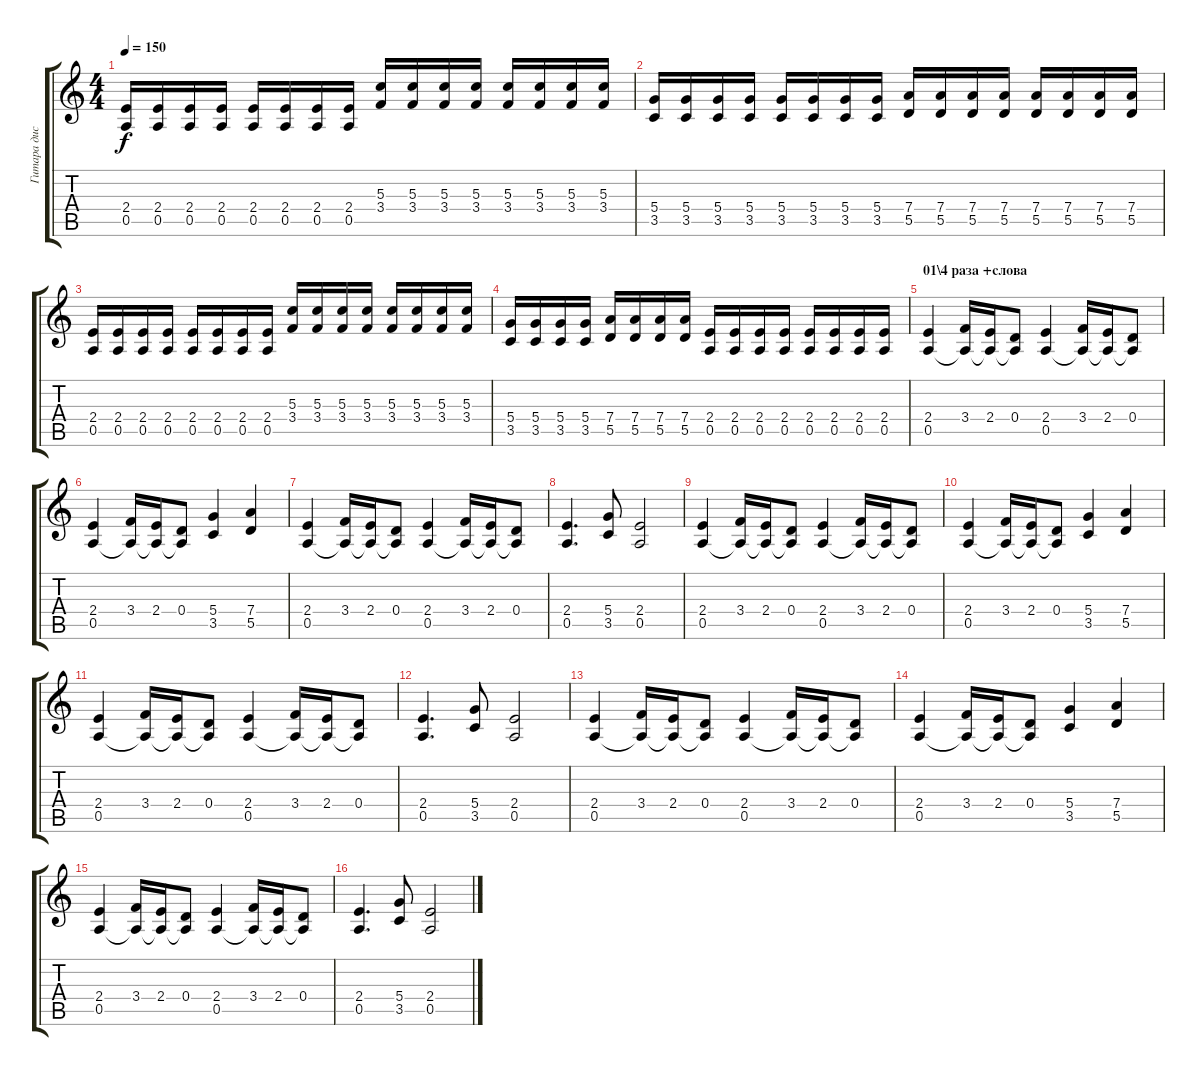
\track ("Гитара дист 1" "Гитара дис") {instrument distortionguitar}
\staff {score tabs}
\tuning (E4 B3 G3 D3 A2 E2) {hide}
\ts (4 4)
\tempo 150
\clef g2
\ks c
(2.4 0.5).16{dy f} (2.4 0.5).16 (2.4 0.5).16 (2.4 0.5).16 (2.4 0.5).16 (2.4 0.5).16 (2.4 0.5).16 (2.4 0.5).16 (5.3 3.4).16 (5.3 3.4).16 (5.3 3.4).16 (5.3 3.4).16 (5.3 3.4).16 (5.3 3.4).16 (5.3 3.4).16 (5.3 3.4).16 |
(5.4 3.5).16 (5.4 3.5).16 (5.4 3.5).16 (5.4 3.5).16 (5.4 3.5).16 (5.4 3.5).16 (5.4 3.5).16 (5.4 3.5).16 (7.4 5.5).16 (7.4 5.5).16 (7.4 5.5).16 (7.4 5.5).16 (7.4 5.5).16 (7.4 5.5).16 (7.4 5.5).16 (7.4 5.5).16 |
(2.4 0.5).16 (2.4 0.5).16 (2.4 0.5).16 (2.4 0.5).16 (2.4 0.5).16 (2.4 0.5).16 (2.4 0.5).16 (2.4 0.5).16 (5.3 3.4).16 (5.3 3.4).16 (5.3 3.4).16 (5.3 3.4).16 (5.3 3.4).16 (5.3 3.4).16 (5.3 3.4).16 (5.3 3.4).16 |
(5.4 3.5).16 (5.4 3.5).16 (5.4 3.5).16 (5.4 3.5).16 (7.4 5.5).16 (7.4 5.5).16 (7.4 5.5).16 (7.4 5.5).16 (2.4 0.5).16 (2.4 0.5).16 (2.4 0.5).16 (2.4 0.5).16 (2.4 0.5).16 (2.4 0.5).16 (2.4 0.5).16 (2.4 0.5).16 |
\section ("" "01\\4 раза +слова")
(2.4 0.5).4 (3.4 0.5{t}).16 (2.4 0.5{t}).16 (0.4 0.5{t}).8 (2.4 0.5).4 (3.4 0.5{t}).16 (2.4 0.5{t}).16 (0.4 0.5{t}).8 |
(2.4 0.5).4 (3.4 0.5{t}).16 (2.4 0.5{t}).16 (0.4 0.5{t}).8 (5.4 3.5).4 (7.4 5.5).4 |
(2.4 0.5).4 (3.4 0.5{t}).16 (2.4 0.5{t}).16 (0.4 0.5{t}).8 (2.4 0.5).4 (3.4 0.5{t}).16 (2.4 0.5{t}).16 (0.4 0.5{t}).8 |
(2.4 0.5).4{d} (5.4 3.5).8 (2.4 0.5).2 |
(2.4 0.5).4 (3.4 0.5{t}).16 (2.4 0.5{t}).16 (0.4 0.5{t}).8 (2.4 0.5).4 (3.4 0.5{t}).16 (2.4 0.5{t}).16 (0.4 0.5{t}).8 |
(2.4 0.5).4 (3.4 0.5{t}).16 (2.4 0.5{t}).16 (0.4 0.5{t}).8 (5.4 3.5).4 (7.4 5.5).4 |
(2.4 0.5).4 (3.4 0.5{t}).16 (2.4 0.5{t}).16 (0.4 0.5{t}).8 (2.4 0.5).4 (3.4 0.5{t}).16 (2.4 0.5{t}).16 (0.4 0.5{t}).8 |
(2.4 0.5).4{d} (5.4 3.5).8 (2.4 0.5).2 |
(2.4 0.5).4 (3.4 0.5{t}).16 (2.4 0.5{t}).16 (0.4 0.5{t}).8 (2.4 0.5).4 (3.4 0.5{t}).16 (2.4 0.5{t}).16 (0.4 0.5{t}).8 |
(2.4 0.5).4 (3.4 0.5{t}).16 (2.4 0.5{t}).16 (0.4 0.5{t}).8 (5.4 3.5).4 (7.4 5.5).4 |
(2.4 0.5).4 (3.4 0.5{t}).16 (2.4 0.5{t}).16 (0.4 0.5{t}).8 (2.4 0.5).4 (3.4 0.5{t}).16 (2.4 0.5{t}).16 (0.4 0.5{t}).8 |
(2.4 0.5).4{d} (5.4 3.5).8 (2.4 0.5).2
